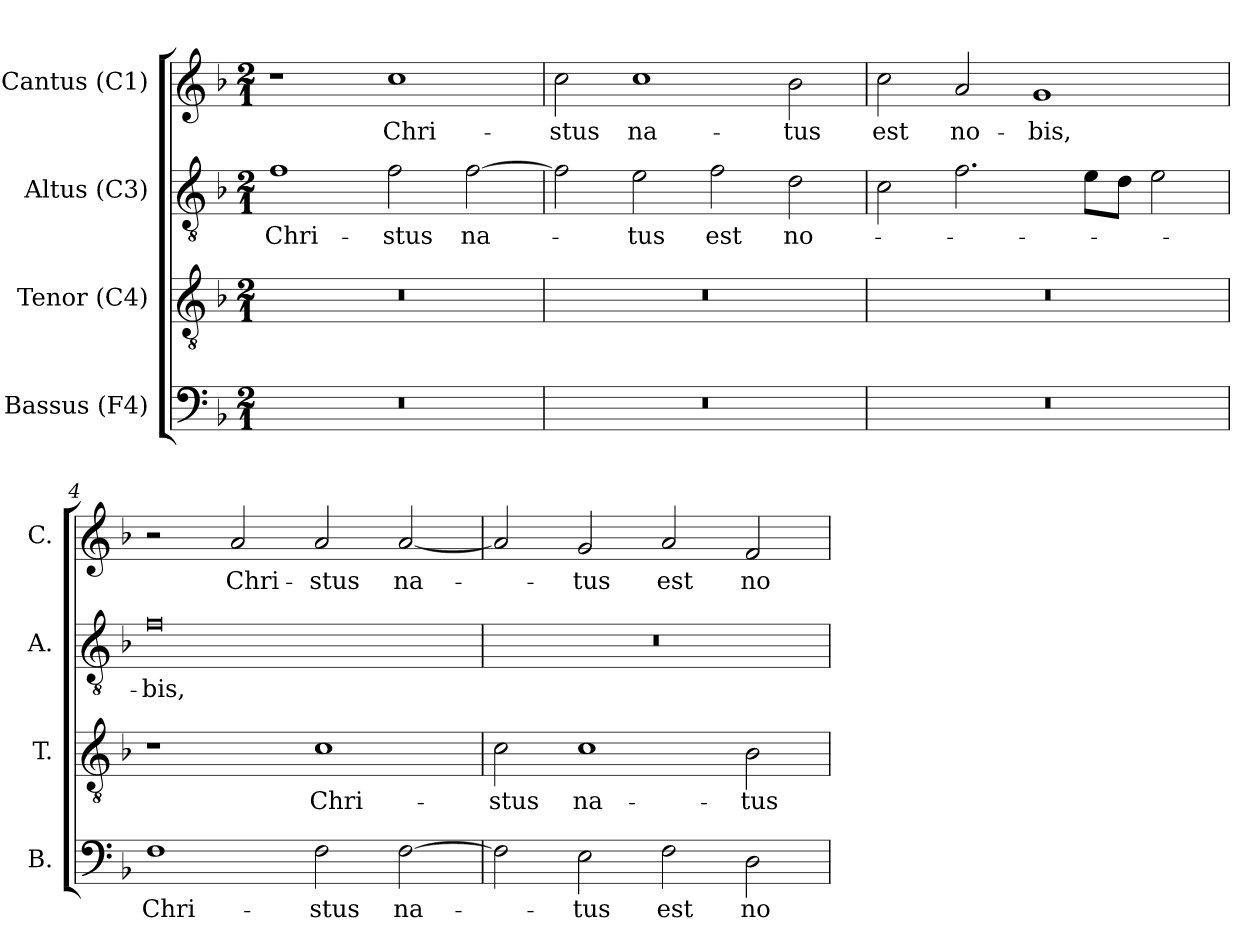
**kern	**text	**kern	**text	**kern	**text	**kern	**text
*part4	*part4	*part3	*part3	*part2	*part2	*part1	*part1
*staff4	*staff4	*staff3	*staff3	*staff2	*staff2	*staff1	*staff1
*I"Bassus (F4)	*	*I"Tenor (C4)	*	*I"Altus (C3)	*	*I"Cantus (C1)	*
*I'B.	*	*I'T.	*	*I'A.	*	*I'C.	*
!!LO:PB:g=z
*clefF4	*	*clefGv2	*	*clefGv2	*	*clefG2	*
*	*	*ITrd7c12	*	*ITrd7c12	*	*	*
*k[b-]	*	*k[b-]	*	*k[b-]	*	*k[b-]	*
*F:	*	*F:	*	*F:	*	*F:	*
*M2/1	*	*M2/1	*	*M2/1	*	*M2/1	*
=1	=1	=1	=1	=1	=1	=1	=1
!LO:N:vis=1	!	!LO:N:vis=1	!	!	!	!	!
!	!	!	!	!	!LO:LY:b:color=#000000	!	!
0r	.	0r	.	1Fi	Chri-	1r	.
!	!	!	!	!	!LO:LY:b:color=#000000	!	!
!	!	!	!	!	!	!	!LO:LY:b:color=#000000
.	.	.	.	2Fi\	-stus	1cci	Chri-
!	!	!	!	!	!LO:LY:b:color=#000000	!	!
.	.	.	.	[2Fi\	na-	.	.
=2	=2	=2	=2	=2	=2	=2	=2
!LO:N:vis=1	!	!LO:N:vis=1	!	!	!	!	!
!	!	!	!	!	!	!	!LO:LY:b:color=#000000
0r	.	0r	.	2Fi\]	.	2cci\	-stus
!	!	!	!	!	!LO:LY:b:color=#000000	!	!
!	!	!	!	!	!	!	!LO:LY:b:color=#000000
.	.	.	.	2Ei\	-tus	1cci	na-
!	!	!	!	!	!LO:LY:b:color=#000000	!	!
.	.	.	.	2Fi\	est	.	.
!	!	!	!	!	!LO:LY:b:color=#000000	!	!
!	!	!	!	!	!	!	!LO:LY:b:color=#000000
.	.	.	.	2Di\	no-	2b-i\	-tus
=3	=3	=3	=3	=3	=3	=3	=3
!LO:N:vis=1	!	!LO:N:vis=1	!	!	!	!	!
!	!	!	!	!	!	!	!LO:LY:b:color=#000000
0r	.	0r	.	2Ci\	.	2cci\	est
!	!	!	!	!	!	!	!LO:LY:b:color=#000000
.	.	.	.	2.Fi\	.	2ai/	no-
!	!	!	!	!	!	!	!LO:LY:b:color=#000000
.	.	.	.	.	.	1gi	-bis,
.	.	.	.	8Ei\L	.	.	.
.	.	.	.	8Di\J	.	.	.
.	.	.	.	2Ei\	.	.	.
=4	=4	=4	=4	=4	=4	=4	=4
!	!LO:LY:b:color=#000000	!	!	!	!	!	!
!	!	!	!	!	!LO:LY:b:color=#000000	!	!
1Fi	Chri-	1r	.	0Fi	-bis,	2r	.
!	!	!	!	!	!	!	!LO:LY:b:color=#000000
.	.	.	.	.	.	2ai/	Chri-
!	!LO:LY:b:color=#000000	!	!	!	!	!	!
!	!	!	!LO:LY:b:color=#000000	!	!	!	!
!	!	!	!	!	!	!	!LO:LY:b:color=#000000
2Fi\	-stus	1Ci	Chri-	.	.	2ai/	-stus
!	!LO:LY:b:color=#000000	!	!	!	!	!	!
!	!	!	!	!	!	!	!LO:LY:b:color=#000000
[2Fi\	na-	.	.	.	.	[2ai/	na-
!!LO:LB:g=z
=5	=5	=5	=5	=5	=5	=5	=5
!	!	!	!LO:LY:b:color=#000000	!LO:N:vis=1	!	!	!
2Fi\]	.	2Ci\	-stus	0r	.	2ai/]	.
!	!LO:LY:b:color=#000000	!	!	!	!	!	!
!	!	!	!LO:LY:b:color=#000000	!	!	!	!
!	!	!	!	!	!	!	!LO:LY:b:color=#000000
2Ei\	-tus	1Ci	na-	.	.	2gi/	-tus
!	!LO:LY:b:color=#000000	!	!	!	!	!	!
!	!	!	!	!	!	!	!LO:LY:b:color=#000000
2Fi\	est	.	.	.	.	2ai/	est
!	!LO:LY:b:color=#000000	!	!	!	!	!	!
!	!	!	!LO:LY:b:color=#000000	!	!	!	!
!	!	!	!	!	!	!	!LO:LY:b:color=#000000
2Di\	no-	2BB-i\	-tus	.	.	2fi/	no-
=	=	=	=	=	=	=	=
*-	*-	*-	*-	*-	*-	*-	*-
